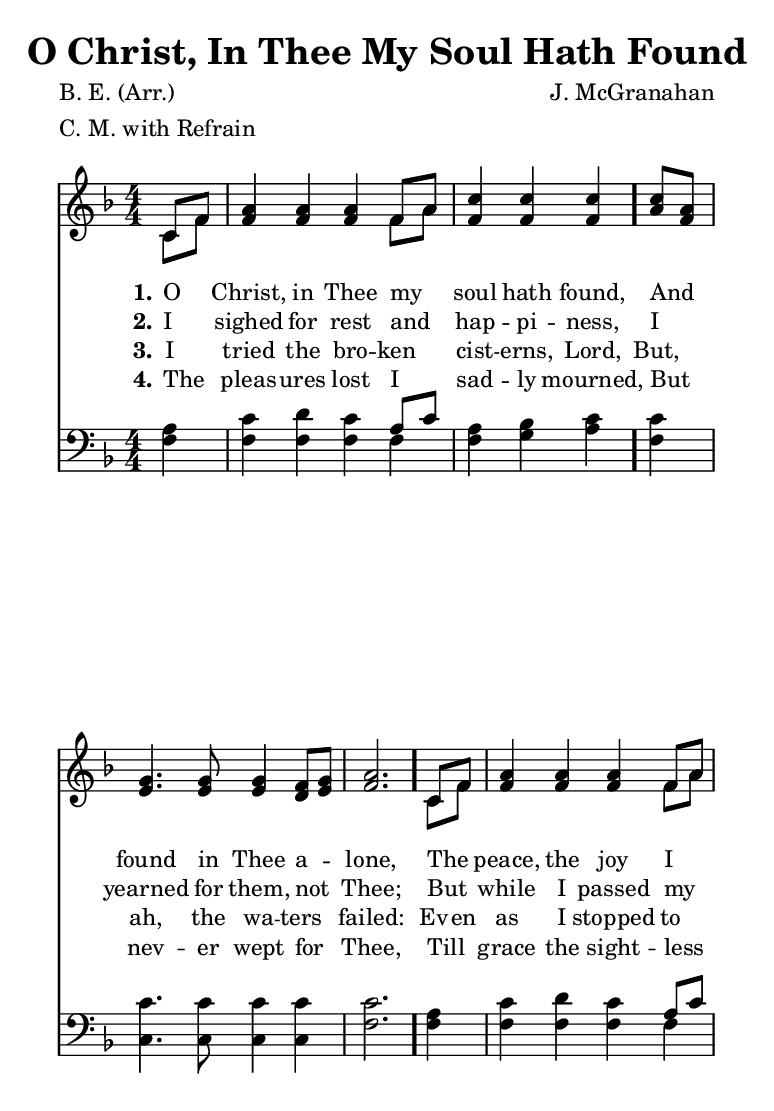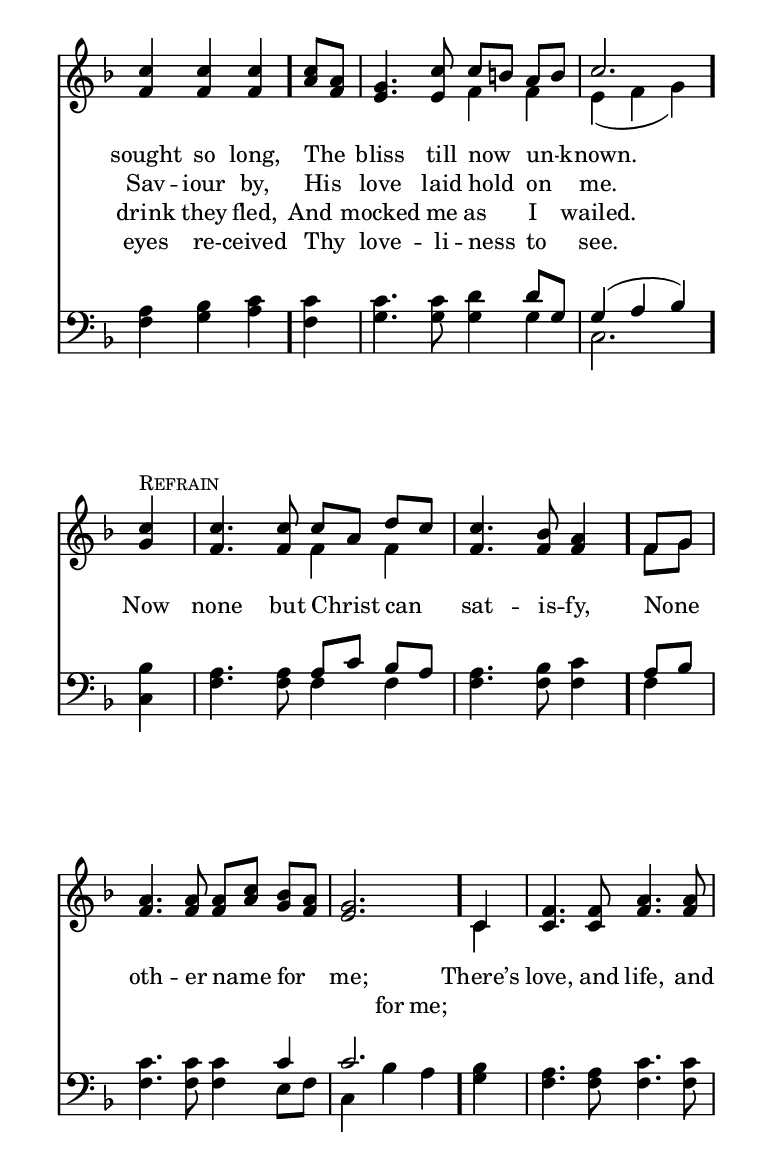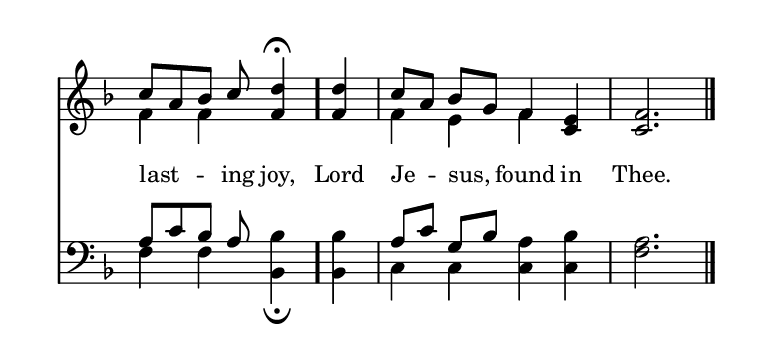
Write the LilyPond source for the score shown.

\include "common/global.ily"
\paper {
  \include "common/paper.ily"
}

\header{
  hymnnumber = "106"
  title = "O Christ, In Thee My Soul Hath Found"
  tunename = "None But Christ Can Satisfy" % from Metrical Index of Tunes
  meter = "C. M. with Refrain"
  poet = "B. E. (Arr.)"
  composer = "J. McGranahan"
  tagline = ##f
}

% for fermata in MIDI
ta = { \tempo 4=80 }
tb = { \tempo 4=32 }

patternAA = { }

global = {
  \include "common/overrides.ily"
  \override Staff.TimeSignature.style = #'numbered
  \time 4/4
  \override Score.MetronomeMark.transparent = ##t % hide all fermata changes too
  \ta
  \key f \major
  \partial 4
  \autoBeamOff
}

notesSoprano = {
\global
\relative c' {

  c8[ f8] | a4 a4 a4 f8[ a8] | c4 c4 c4
  c8[ a8] | g4. g8 g4 f8[ g8] | a2.
  c,8[ f8] | a4 a4 a4 f8[ a8] | c4 c4 c4
  c8[ a8] | g4. c8 c8[ b!8] a8[ b8] | c2.

  \eogbreak
  << s^\markup { \small \caps "Refrain" }
  { c4 | c4. c8 c8[ a8] d8[ c8] | c4. bes8 a4 } >>
  f8[ g8] | a4. a8 a8[ c8] bes8[ a8] | g2.
  c,4 | f4. f8 a4. a8 | c8[ a8 bes8] c8 \tb d4 \fermata \ta
  d4 | c8[ a8] bes8[ g8] f4 e4 | f2.

  \bar "|."

}
}

notesAlto = {
\global
\relative e' {

  c8[ f8] | f4 f4 f4 f8[ a8] | f4 f4 f4
  a8[ f8] | e4. e8 e4 d8[ e8] | f2.
  c8[ f8] | f4 f4 f4 f8[ a8] | f4 f4 f4
  a8[ f8] | e4. e8 f4 f4 | e4( f4 g4)

  g4 | f4. f8 f4 f4 | f4. f8 f4
  f8[ g8] | f4. f8 f8[ a8] g8[ f8] | e2.
  c4 | c4. c8 f4. f8 | f4 f4 f4
  f4 | f4 e4 f4 c4 | c2.

}
}

notesTenor = {
\global
\relative a {

  a4 | c4 d4 c4 a8[ c8] | a4 bes4 c4
  c4 | c4. c8 c4 c4 | c2.
  a4 | c4 d4 c4 a8[ c8] | a4 bes4 c4
  c4 | c4. c8 d4 d8[ g,8] | g4( a4 bes4)

  bes4 | a4. a8 a8[ c8] bes8[ a8] | a4. bes8 c4
  a8[ bes8] | c4. c8 c4 c4 | c2.
  bes4 | a4. a8 c4. c8 | a8[ c8 bes8] a8 bes4
  bes4 | a8[ c8] g8[ bes8] a4 bes4 | a2.

}
}

notesBass = {
\global
\relative f {

  f4 | f4 f4 f4 f4 | f4 g4 a4
  f4 | c4. c8 c4 c4 | f2.
  f4 | f4 f4 f4 f4 | f4 g4 a4
  f4 | g4. g8 g4 g4 | c,2.

  c4 | f4. f8 f4 f4 | f4. f8 f4
  f4 | f4. f8 f4 e8[ f8] | c4 bes'4 a4
  g4 | f4. f8 f4. f8 | f4 f4 bes,4_\fermata
  bes4 | c4 c4 c4 c4 | f2.

}
}

Refrain = \lyricmode {

Now none but Christ can sat -- is -- fy, \bar "."
None oth -- er name for me; \bar "."
There’s love, and life, and last -- ing joy, \bar "."
Lord Je -- sus, found in Thee. \bar "."

}

wordsA = \lyricmode {
\set stanza = "1."

O Christ, in Thee my soul hath found, \bar "."
And found in Thee a -- lone, \bar "."
The peace, the joy I sought so long, \bar "."
The bliss till now un -- known. \bar "."

}

wordsB = \lyricmode {
\set stanza = "2."

I sighed for rest and hap -- pi -- ness,
I yearned for them, not Thee;
But while I passed my Sav -- iour by,
His love laid hold on me.

\Refrain

}

wordsC = \lyricmode {
\set stanza = "3."

I tried the bro -- ken cist -- erns, Lord,
But, ah, the wa -- ters failed:
\mon Ev -- en \moff as I stopped to drink they fled,
And mocked me as I wailed.

}

wordsD = \lyricmode {
\set stanza = "4."

The pleas -- ures lost I sad -- ly mourned,
But nev -- er wept for Thee,
Till grace the sight -- less eyes re -- ceived
Thy love -- li -- ness to see.

}

underWords = \lyricmode {

{ \repeat unfold 41 { \skip 4 } }
\markup { \with-color #white { _ } } for me;

}

\score {
  \context ChoirStaff <<
    \context Staff = upper <<
      \set Staff.autoBeaming = ##f
      \set ChoirStaff.systemStartDelimiter = #'SystemStartBar
      \set ChoirStaff.printPartCombineTexts = ##f
      \partcombine #'(2 . 9) \notesSoprano \notesAlto
      \context NullVoice = sopranos { \voiceOne << \notesSoprano >> }
      \context NullVoice = altos { \voiceTwo << \notesAlto >> }
      \context Lyrics = one   \lyricsto sopranos \wordsA
      \context Lyrics = two   \lyricsto sopranos \wordsB
      \context Lyrics = three \lyricsto sopranos \wordsC
      \context Lyrics = four  \lyricsto sopranos \wordsD
    >>
    \context Staff = men <<
      \set Staff.autoBeaming = ##f
      \clef bass
      \set ChoirStaff.printPartCombineTexts = ##f
      \partcombine #'(2 . 9) \notesTenor \notesBass
      \context NullVoice = tenors { \voiceOne << \notesTenor >> }
      \context NullVoice = basses { \voiceTwo << \notesBass >> }
    >>
    \context Lyrics = three \lyricsto basses \underWords
  >>
  \layout {
    \include "common/layout.ily"
  }
  \midi{
    \include "common/midi.ily"
  }
}

\version "2.19.49"  % necessary for upgrading to future LilyPond versions.

% vi:set et ts=2 sw=2 ai nocindent syntax=lilypond:
